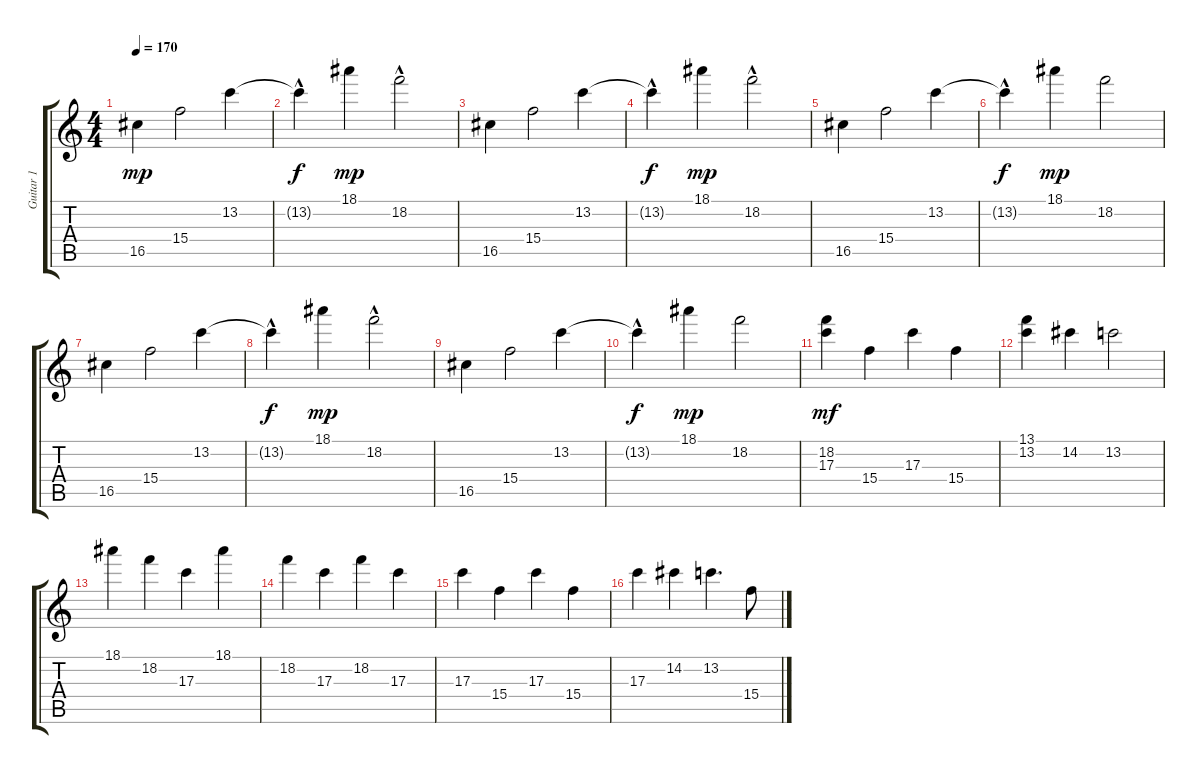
\track ("Guitar 1" "Guitar 1") {instrument acousticguitarsteel}
\staff {score tabs}
\tuning (E4 B3 G3 D3 A2 E2) {hide}
\ts (4 4)
\tempo 170
\clef g2
\ks c
16.5.4{dy mp} 15.4.2 13.2.4 |
13.2{hac t}.4{dy f} 18.1.4{dy mp} 18.2{hac}.2 |
16.5.4 15.4.2 13.2.4 |
13.2{hac t}.4{dy f} 18.1.4{dy mp} 18.2{hac}.2 |
16.5.4 15.4.2 13.2.4 |
13.2{hac t}.4{dy f} 18.1.4{dy mp} 18.2.2 |
16.5.4 15.4.2 13.2.4 |
13.2{hac t}.4{dy f} 18.1.4{dy mp} 18.2{hac}.2 |
16.5.4 15.4.2 13.2.4 |
13.2{hac t}.4{dy f} 18.1.4{dy mp} 18.2.2 |
(18.2 17.3).4{dy mf} 15.4.4 17.3.4 15.4.4 |
(13.1 13.2).4 14.2.4 13.2.2 |
18.1.4 18.2.4 17.3.4 18.1.4 |
18.2.4 17.3.4 18.2.4 17.3.4 |
17.3.4 15.4.4 17.3.4 15.4.4 |
17.3.4 14.2.4 13.2.4{d} 15.4.8
